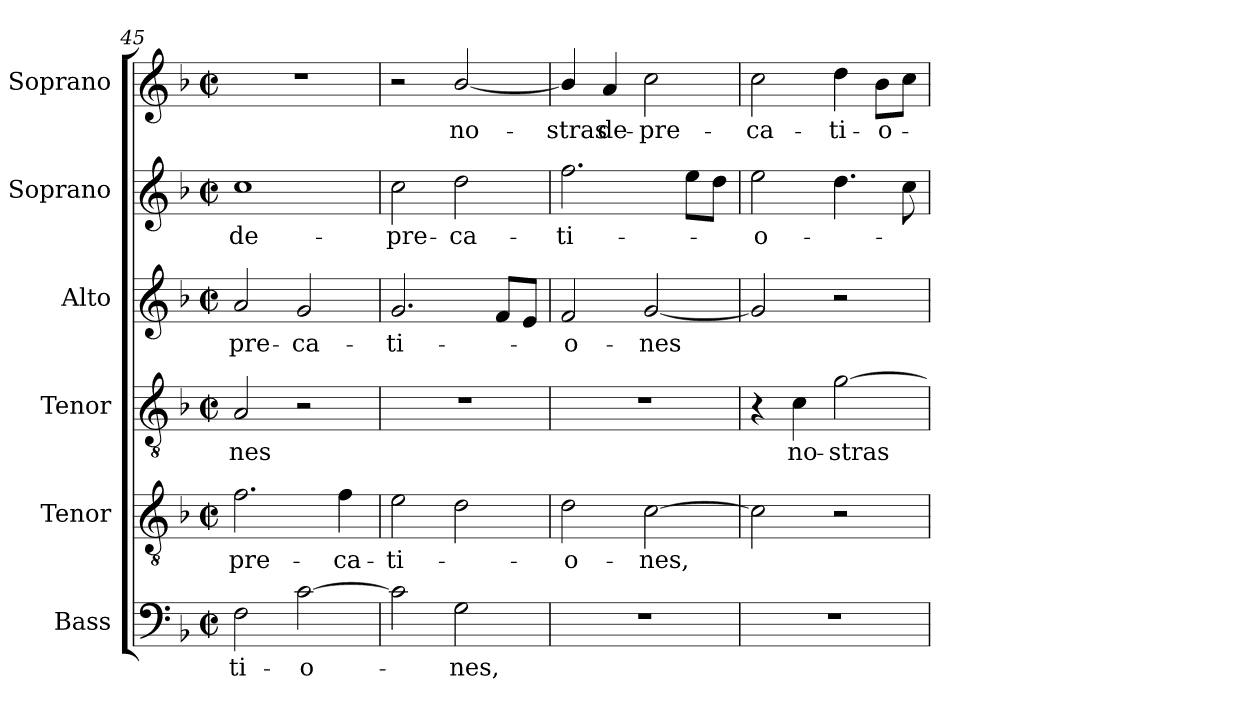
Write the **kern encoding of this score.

**kern	**text	**kern	**text	**kern	**text	**kern	**text	**kern	**text	**kern	**text
*part6	*part6	*part5	*part5	*part4	*part4	*part3	*part3	*part2	*part2	*part1	*part1
*staff6	*staff6	*staff5	*staff5	*staff4	*staff4	*staff3	*staff3	*staff2	*staff2	*staff1	*staff1
*I"Bass	*	*I"Tenor	*	*I"Tenor	*	*I"Alto	*	*I"Soprano	*	*I"Soprano	*
*I'B	*	*I'T2	*	*I'T1	*	*I'A	*	*I'S2	*	*I'S1	*
*clefF4	*	*clefGv2	*	*clefGv2	*	*clefG2	*	*clefG2	*	*clefG2	*
*	*	*ITrd7c12	*	*ITrd7c12	*	*	*	*	*	*	*
*k[b-]	*	*k[b-]	*	*k[b-]	*	*k[b-]	*	*k[b-]	*	*k[b-]	*
*F:	*	*F:	*	*F:	*	*F:	*	*F:	*	*F:	*
*M2/2	*	*M2/2	*	*M2/2	*	*M2/2	*	*M2/2	*	*M2/2	*
*met(c|)	*	*met(c|)	*	*met(c|)	*	*met(c|)	*	*met(c|)	*	*met(c|)	*
=45	=45	=45	=45	=45	=45	=45	=45	=45	=45	=45	=45
!	!LO:LY:b:color=#000000	!	!	!	!	!	!	!	!	!	!
!	!	!	!LO:LY:b:color=#000000	!	!	!	!	!	!	!	!
!	!	!	!	!	!LO:LY:b:color=#000000	!	!	!	!	!	!
!	!	!	!	!	!	!	!LO:LY:b:color=#000000	!	!	!	!
!	!	!	!	!	!	!	!	!	!LO:LY:b:color=#000000	!	!
2Fi\	-ti-	2.Fi\	-pre-	2AAi/	-nes	2ai/	pre-	1cci	de-	1r	.
!	!LO:LY:b:color=#000000	!	!	!	!	!	!	!	!	!	!
!	!	!	!	!	!	!	!LO:LY:b:color=#000000	!	!	!	!
[2ci\	-o-	.	.	2r	.	2gi/	-ca-	.	.	.	.
!	!	!	!LO:LY:b:color=#000000	!	!	!	!	!	!	!	!
.	.	4Fi\	-ca-	.	.	.	.	.	.	.	.
=46	=46	=46	=46	=46	=46	=46	=46	=46	=46	=46	=46
!	!	!	!LO:LY:b:color=#000000	!	!	!	!	!	!	!	!
!	!	!	!	!	!	!	!LO:LY:b:color=#000000	!	!	!	!
!	!	!	!	!	!	!	!	!	!LO:LY:b:color=#000000	!	!
2ci\]	.	2Ei\	-ti-	1r	.	2.gi/	-ti-	2cci\	-pre-	2r	.
!	!LO:LY:b:color=#000000	!	!	!	!	!	!	!	!	!	!
!	!	!	!	!	!	!	!	!	!LO:LY:b:color=#000000	!	!
!	!	!	!	!	!	!	!	!	!	!	!LO:LY:b:color=#000000
2Gi\	-nes,	2Di\	.	.	.	.	.	2ddi\	-ca-	[2b-i/	no-
.	.	.	.	.	.	8fi/L	.	.	.	.	.
.	.	.	.	.	.	8ei/J	.	.	.	.	.
=47	=47	=47	=47	=47	=47	=47	=47	=47	=47	=47	=47
!	!	!	!LO:LY:b:color=#000000	!	!	!	!	!	!	!	!
!	!	!	!	!	!	!	!LO:LY:b:color=#000000	!	!	!	!
!	!	!	!	!	!	!	!	!	!LO:LY:b:color=#000000	!	!
!	!	!	!	!	!	!	!	!	!	!	!LO:LY:b:color=#000000
1r	.	2Di\	-o-	1r	.	2fi/	-o-	2.ffi\	-ti-	4b-i/]	-stras
!	!	!	!	!	!	!	!	!	!	!	!LO:LY:b:color=#000000
.	.	.	.	.	.	.	.	.	.	4ai/	de-
!	!	!	!LO:LY:b:color=#000000	!	!	!	!	!	!	!	!
!	!	!	!	!	!	!	!LO:LY:b:color=#000000	!	!	!	!
!	!	!	!	!	!	!	!	!	!	!	!LO:LY:b:color=#000000
.	.	[2Ci\	-nes,	.	.	[2gi/	-nes	.	.	2cci\	-pre-
.	.	.	.	.	.	.	.	8eei\L	.	.	.
.	.	.	.	.	.	.	.	8ddi\J	.	.	.
!!LO:LB:g=z
=48	=48	=48	=48	=48	=48	=48	=48	=48	=48	=48	=48
!	!	!	!	!	!	!	!	!	!LO:LY:b:color=#000000	!	!
!	!	!	!	!	!	!	!	!	!	!	!LO:LY:b:color=#000000
1r	.	2Ci\]	.	4r	.	2gi/]	.	2eei\	-o-	2cci\	-ca-
!	!	!	!	!	!LO:LY:b:color=#000000	!	!	!	!	!	!
.	.	.	.	4Ci\	no-	.	.	.	.	.	.
!	!	!	!	!	!LO:LY:b:color=#000000	!	!	!	!	!	!
!	!	!	!	!	!	!	!	!	!	!	!LO:LY:b:color=#000000
.	.	2r	.	[2Gi\	-stras	2r	.	4.ddi\	.	4ddi\	-ti-
!	!	!	!	!	!	!	!	!	!	!	!LO:LY:b:color=#000000
.	.	.	.	.	.	.	.	.	.	8b-i\L	-o-
.	.	.	.	.	.	.	.	8cci\	.	8cci\J	.
=	=	=	=	=	=	=	=	=	=	=	=
*-	*-	*-	*-	*-	*-	*-	*-	*-	*-	*-	*-
